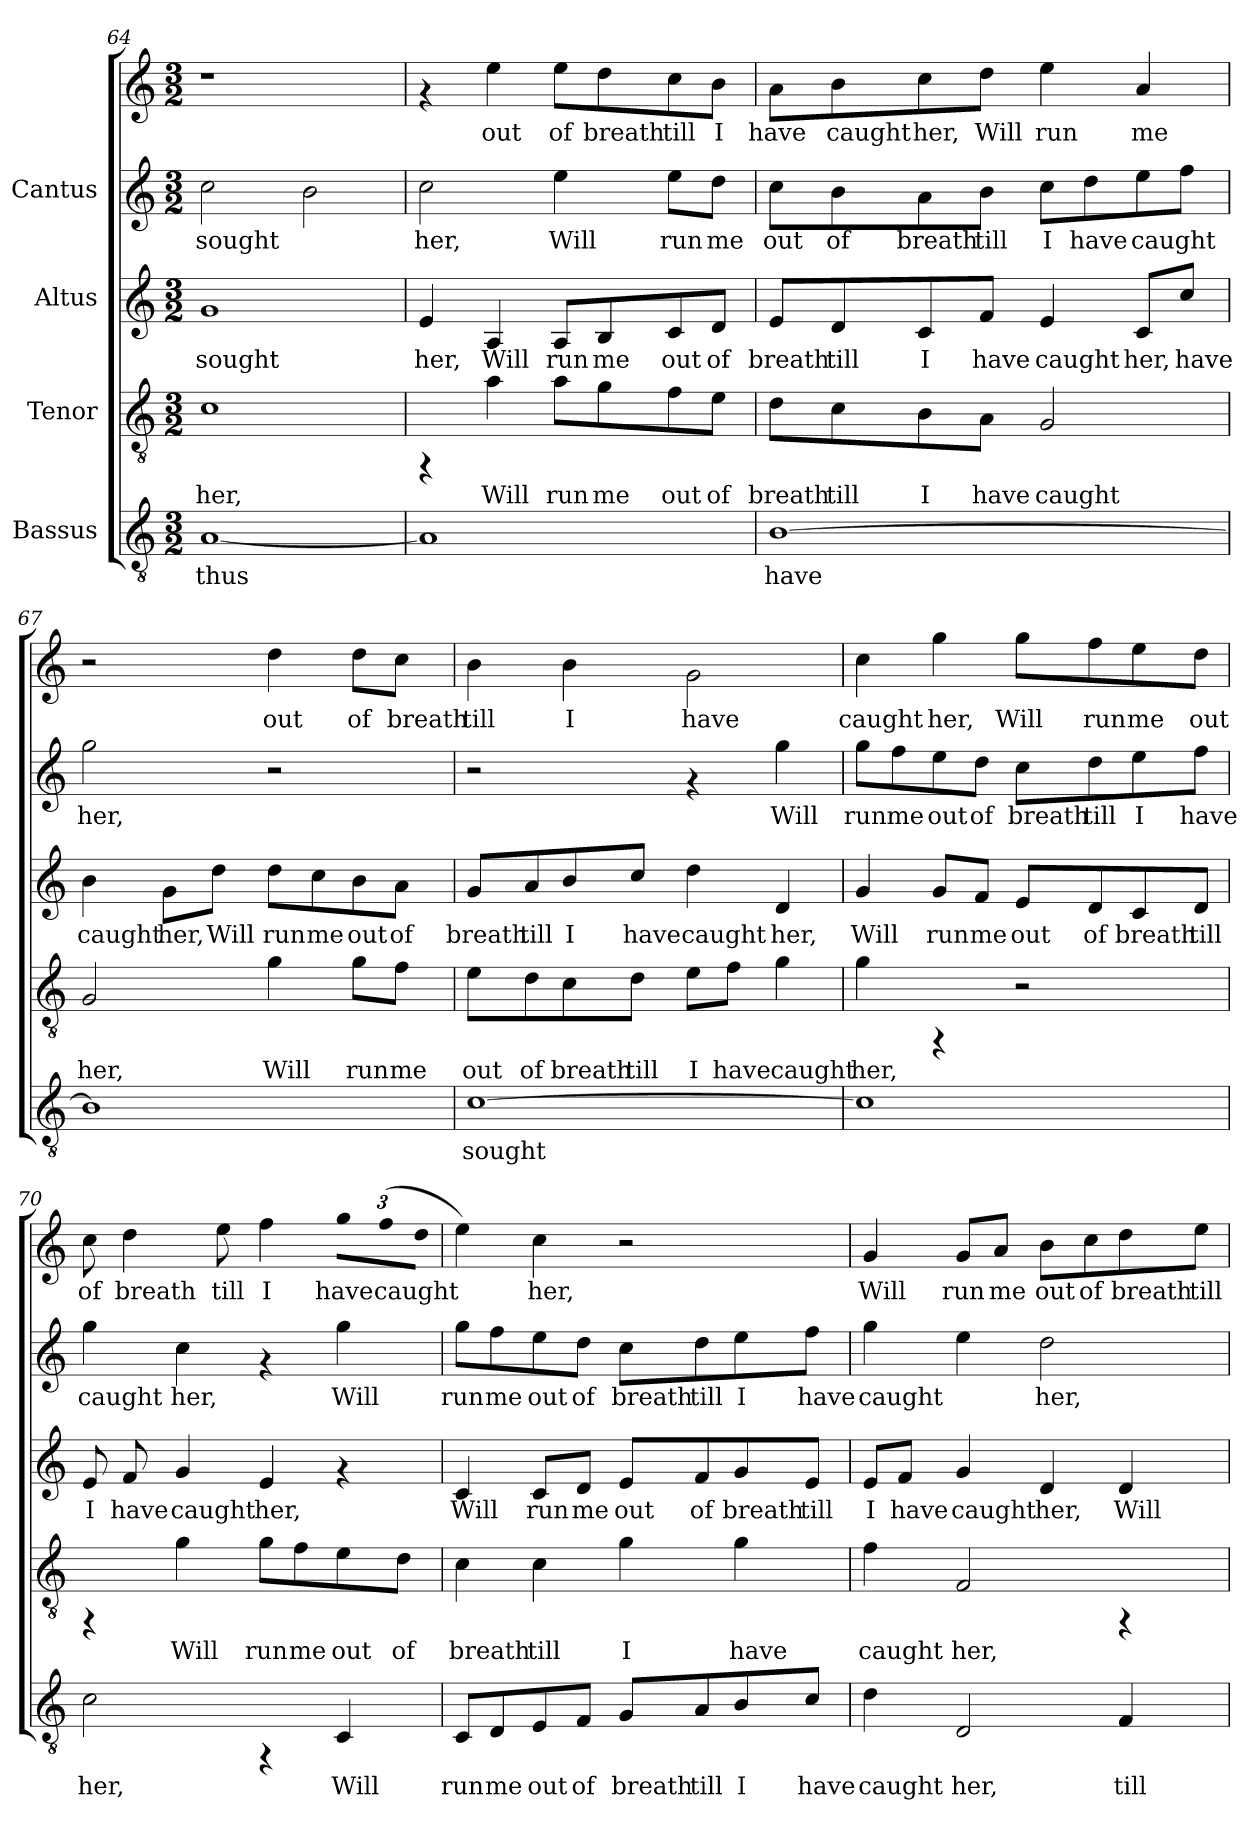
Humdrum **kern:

**kern	**text	**kern	**text	**kern	**text	**kern	**text	**kern	**text
*part4	*part4	*part3	*part3	*part2	*part2	*part1	*part1	*part1	*part1
*staff5	*staff5	*staff4	*staff4	*staff3	*staff3	*staff2	*staff2	*staff1	*staff1
*I"Bassus	*	*I"Tenor	*	*I"Altus	*	*I"Cantus	*	*	*
*clefGv2	*	*clefGv2	*	*clefG2	*	*clefG2	*	*clefG2	*
*M3/2	*	*M3/2	*	*M3/2	*	*M3/2	*	*M3/2	*
=64	=64	=64	=64	=64	=64	=64	=64	=64	=64
!	!LO:LY:b:cj	!	!LO:LY:b:cj	!	!LO:LY:b:cj	!	!LO:LY:b:cj	!	!
[<1A	thus	1c	her,	1g	sought	2cc\	sought	1r	.
!	!	!	!	!	!	!	!LO:LY:b:cj	!	!
.	.	.	.	.	.	2b\	.	.	.
=65	=65	=65	=65	=65	=65	=65	=65	=65	=65
!	!	!	!	!	!LO:LY:b:cj	!	!LO:LY:b:cj	!	!
1A]	.	4rFF	.	4e/	her,	2cc\	her,	4rf	.
!	!	!	!LO:LY:b:cj	!	!LO:LY:b:cj	!	!	!	!LO:LY:b:cj
.	.	4a\	Will	4A/	Will	.	.	4ee\	out
!	!	!	!LO:LY:b:cj	!	!LO:LY:b:cj	!	!LO:LY:b:cj	!	!LO:LY:b:cj
.	.	8a\L	run	8A/L	run	4ee\	Will	8ee\L	of
!	!	!	!LO:LY:b:cj	!	!LO:LY:b:cj	!	!	!	!LO:LY:b:cj
.	.	8g\	me	8B/	me	.	.	8dd\	breath
!	!	!	!LO:LY:b:cj	!	!LO:LY:b:cj	!	!LO:LY:b:cj	!	!LO:LY:b:cj
.	.	8f\	out	8c/	out	8ee\L	run	8cc\	till
!	!	!	!LO:LY:b:cj	!	!LO:LY:b:cj	!	!LO:LY:b:cj	!	!LO:LY:b:cj
.	.	8e\J	of	8d/J	of	8dd\J	me	8b\J	I
!!LO:LB:g=z
=66	=66	=66	=66	=66	=66	=66	=66	=66	=66
!	!LO:LY:b:cj	!	!LO:LY:b:cj	!	!LO:LY:b:cj	!	!LO:LY:b:cj	!	!LO:LY:b:cj
[>1B	have	8d\L	breath	8e/L	breath	8cc\L	out	8a\L	have
!	!	!	!LO:LY:b:cj	!	!LO:LY:b:cj	!	!LO:LY:b:cj	!	!LO:LY:b:cj
.	.	8c\	till	8d/	till	8b\	of	8b\	caught
!	!	!	!LO:LY:b:cj	!	!LO:LY:b:cj	!	!LO:LY:b:cj	!	!LO:LY:b:cj
.	.	8B\	I	8c/	I	8a\	breath	8cc\	her,
!	!	!	!LO:LY:b:cj	!	!LO:LY:b:cj	!	!LO:LY:b:cj	!	!LO:LY:b:cj
.	.	8A\J	have	8f/J	have	8b\J	till	8dd\J	Will
!	!	!	!LO:LY:b:cj	!	!LO:LY:b:cj	!	!LO:LY:b:cj	!	!LO:LY:b:cj
.	.	2G/	caught	4e/	caught	8cc\L	I	4ee\	run
!	!	!	!	!	!	!	!LO:LY:b:cj	!	!
.	.	.	.	.	.	8dd\	have	.	.
!	!	!	!	!	!LO:LY:b:cj	!	!LO:LY:b:cj	!	!LO:LY:b:cj
.	.	.	.	8c/L	her,	8ee\	caught	4a/	me
!	!	!	!	!	!LO:LY:b:cj	!	!LO:LY:b:cj	!	!
.	.	.	.	8cc/J	have	8ff\J	.	.	.
=67	=67	=67	=67	=67	=67	=67	=67	=67	=67
!	!	!	!LO:LY:b:cj	!	!LO:LY:b:cj	!	!LO:LY:b:cj	!	!
1B]	.	2G/	her,	4b\	caught	2gg\	her,	2r	.
!	!	!	!	!	!LO:LY:b:cj	!	!	!	!
.	.	.	.	8g\L	her,	.	.	.	.
!	!	!	!	!	!LO:LY:b:cj	!	!	!	!
.	.	.	.	8dd\J	Will	.	.	.	.
!	!	!	!LO:LY:b:cj	!	!LO:LY:b:cj	!	!	!	!LO:LY:b:cj
.	.	4g\	Will	8dd\L	run	2r	.	4dd\	out
!	!	!	!	!	!LO:LY:b:cj	!	!	!	!
.	.	.	.	8cc\	me	.	.	.	.
!	!	!	!LO:LY:b:cj	!	!LO:LY:b:cj	!	!	!	!LO:LY:b:cj
.	.	8g\L	run	8b\	out	.	.	8dd\L	of
!	!	!	!LO:LY:b:cj	!	!LO:LY:b:cj	!	!	!	!LO:LY:b:cj
.	.	8f\J	me	8a\J	of	.	.	8cc\J	breath
=68	=68	=68	=68	=68	=68	=68	=68	=68	=68
!	!LO:LY:b:cj	!	!LO:LY:b:cj	!	!LO:LY:b:cj	!	!	!	!LO:LY:b:cj
[>1c	sought	8e\L	out	8g/L	breath	2r	.	4b\	till
!	!	!	!LO:LY:b:cj	!	!LO:LY:b:cj	!	!	!	!
.	.	8d\	of	8a/	till	.	.	.	.
!	!	!	!LO:LY:b:cj	!	!LO:LY:b:cj	!	!	!	!LO:LY:b:cj
.	.	8c\	breath	8b/	I	.	.	4b\	I
!	!	!	!LO:LY:b:cj	!	!LO:LY:b:cj	!	!	!	!
.	.	8d\J	till	8cc/J	have	.	.	.	.
!	!	!	!LO:LY:b:cj	!	!LO:LY:b:cj	!	!	!	!LO:LY:b:cj
.	.	8e\L	I	4dd\	caught	4rf	.	2g\	have
!	!	!	!LO:LY:b:cj	!	!	!	!	!	!
.	.	8f\J	have	.	.	.	.	.	.
!	!	!	!LO:LY:b:cj	!	!LO:LY:b:cj	!	!LO:LY:b:cj	!	!
.	.	4g\	caught	4d/	her,	4gg\	Will	.	.
!!LO:LB:g=z
=69	=69	=69	=69	=69	=69	=69	=69	=69	=69
!	!	!	!LO:LY:b:cj	!	!LO:LY:b:cj	!	!LO:LY:b:cj	!	!LO:LY:b:cj
1c]	.	4g\	her,	4g/	Will	8gg\L	run	4cc\	caught
!	!	!	!	!	!	!	!LO:LY:b:cj	!	!
.	.	.	.	.	.	8ff\	me	.	.
!	!	!	!	!	!LO:LY:b:cj	!	!LO:LY:b:cj	!	!LO:LY:b:cj
.	.	4rFF	.	8g/L	run	8ee\	out	4gg\	her,
!	!	!	!	!	!LO:LY:b:cj	!	!LO:LY:b:cj	!	!
.	.	.	.	8f/J	me	8dd\J	of	.	.
!	!	!	!	!	!LO:LY:b:cj	!	!LO:LY:b:cj	!	!LO:LY:b:cj
.	.	2r	.	8e/L	out	8cc\L	breath	8gg\L	Will
!	!	!	!	!	!LO:LY:b:cj	!	!LO:LY:b:cj	!	!LO:LY:b:cj
.	.	.	.	8d/	of	8dd\	till	8ff\	run
!	!	!	!	!	!LO:LY:b:cj	!	!LO:LY:b:cj	!	!LO:LY:b:cj
.	.	.	.	8c/	breath	8ee\	I	8ee\	me
!	!	!	!	!	!LO:LY:b:cj	!	!LO:LY:b:cj	!	!LO:LY:b:cj
.	.	.	.	8d/J	till	8ff\J	have	8dd\J	out
=70	=70	=70	=70	=70	=70	=70	=70	=70	=70
!	!LO:LY:b:cj	!	!	!	!LO:LY:b:cj	!	!LO:LY:b:cj	!	!LO:LY:b:cj
2c\	her,	4rFF	.	8e/	I	4gg\	caught	8cc\	of
!	!	!	!	!	!LO:LY:b:cj	!	!	!	!LO:LY:b:cj
.	.	.	.	8f/	have	.	.	4dd\	breath
!	!	!	!LO:LY:b:cj	!	!LO:LY:b:cj	!	!LO:LY:b:cj	!	!
.	.	4g\	Will	4g/	caught	4cc\	her,	.	.
!	!	!	!	!	!	!	!	!	!LO:LY:b:cj
.	.	.	.	.	.	.	.	8ee\	till
!	!	!	!LO:LY:b:cj	!	!LO:LY:b:cj	!	!	!	!LO:LY:b:cj
4rFF	.	8g\L	run	4e/	her,	4rf	.	4ff\	I
!	!	!	!LO:LY:b:cj	!	!	!	!	!	!
.	.	8f\	me	.	.	.	.	.	.
!	!LO:LY:b:cj	!	!LO:LY:b:cj	!	!	!	!LO:LY:b:cj	!LO:N:vis=8	!LO:LY:b:cj
4C/	Will	8e\	out	4rf	.	4gg\	Will	12gg\L	have
!	!	!	!	!	!	!	!	!LO:N:vis=8	!LO:LY:b:cj
.	.	.	.	.	.	.	.	(>12ff\	caught
!	!	!	!LO:LY:b:cj	!	!	!	!	!	!
.	.	8d\J	of	.	.	.	.	.	.
!	!	!	!	!	!	!	!	!LO:N:vis=8	!LO:LY:b:cj
.	.	.	.	.	.	.	.	12dd\J	.
=71	=71	=71	=71	=71	=71	=71	=71	=71	=71
!	!LO:LY:b:cj	!	!LO:LY:b:cj	!	!LO:LY:b:cj	!	!LO:LY:b:cj	!	!LO:LY:b:cj
8C/L	run	4c\	breath	4c/	Will	8gg\L	run	4ee\)	.
!	!LO:LY:b:cj	!	!	!	!	!	!LO:LY:b:cj	!	!
8D/	me	.	.	.	.	8ff\	me	.	.
!	!LO:LY:b:cj	!	!LO:LY:b:cj	!	!LO:LY:b:cj	!	!LO:LY:b:cj	!	!LO:LY:b:cj
8E/	out	4c\	till	8c/L	run	8ee\	out	4cc\	her,
!	!LO:LY:b:cj	!	!	!	!LO:LY:b:cj	!	!LO:LY:b:cj	!	!
8F/J	of	.	.	8d/J	me	8dd\J	of	.	.
!	!LO:LY:b:cj	!	!LO:LY:b:cj	!	!LO:LY:b:cj	!	!LO:LY:b:cj	!	!
8G/L	breath	4g\	I	8e/L	out	8cc\L	breath	2r	.
!	!LO:LY:b:cj	!	!	!	!LO:LY:b:cj	!	!LO:LY:b:cj	!	!
8A/	till	.	.	8f/	of	8dd\	till	.	.
!	!LO:LY:b:cj	!	!LO:LY:b:cj	!	!LO:LY:b:cj	!	!LO:LY:b:cj	!	!
8B/	I	4g\	have	8g/	breath	8ee\	I	.	.
!	!LO:LY:b:cj	!	!	!	!LO:LY:b:cj	!	!LO:LY:b:cj	!	!
8c/J	have	.	.	8e/J	till	8ff\J	have	.	.
!!LO:PB:g=z
=72	=72	=72	=72	=72	=72	=72	=72	=72	=72
!	!LO:LY:b:cj	!	!LO:LY:b:cj	!	!LO:LY:b:cj	!	!LO:LY:b:cj	!	!LO:LY:b:cj
4d\	caught	4f\	caught	8e/L	I	4gg\	caught	4g/	Will
!	!	!	!	!	!LO:LY:b:cj	!	!	!	!
.	.	.	.	8f/J	have	.	.	.	.
!	!LO:LY:b:cj	!	!LO:LY:b:cj	!	!LO:LY:b:cj	!	!LO:LY:b:cj	!	!LO:LY:b:cj
2D/	her,	2F/	her,	4g/	caught	4ee\	.	8g/L	run
!	!	!	!	!	!	!	!	!	!LO:LY:b:cj
.	.	.	.	.	.	.	.	8a/J	me
!	!	!	!	!	!LO:LY:b:cj	!	!LO:LY:b:cj	!	!LO:LY:b:cj
.	.	.	.	4d/	her,	2dd\	her,	8b\L	out
!	!	!	!	!	!	!	!	!	!LO:LY:b:cj
.	.	.	.	.	.	.	.	8cc\	of
!	!LO:LY:b:cj	!	!	!	!LO:LY:b:cj	!	!	!	!LO:LY:b:cj
4F/	till	4rFF	.	4d/	Will	.	.	8dd\	breath
!	!	!	!	!	!	!	!	!	!LO:LY:b:cj
.	.	.	.	.	.	.	.	8ee\J	till
=	=	=	=	=	=	=	=	=	=
*-	*-	*-	*-	*-	*-	*-	*-	*-	*-
